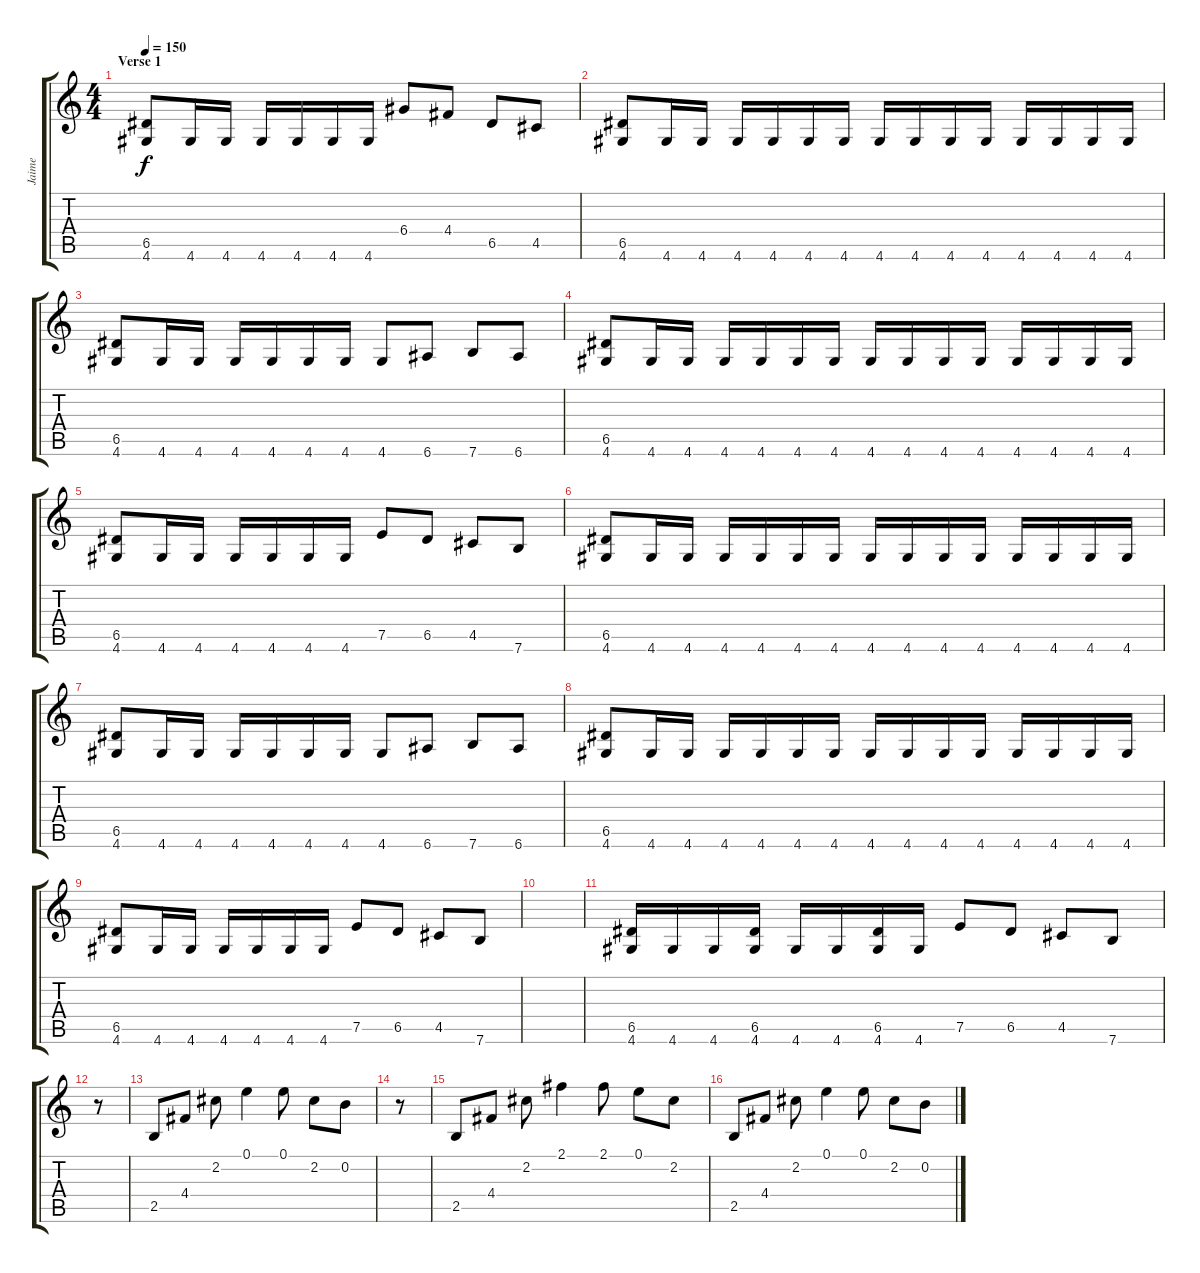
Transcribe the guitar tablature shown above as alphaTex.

\track ("Jaime" "Jaime") {instrument distortionguitar}
\staff {score tabs}
\tuning (E4 B3 G3 D3 A2 E2) {hide}
\ts (4 4)
\section ("" "Verse 1")
\tempo 150
\clef g2
\ks c
(6.5 4.6).8{dy f} 4.6.16 4.6.16 4.6.16 4.6.16 4.6.16 4.6.16 6.4.8 4.4.8 6.5.8 4.5.8 |
(6.5 4.6).8 4.6.16 4.6.16 4.6.16 4.6.16 4.6.16 4.6.16 4.6.16 4.6.16 4.6.16 4.6.16 4.6.16 4.6.16 4.6.16 4.6.16 |
(6.5 4.6).8 4.6.16 4.6.16 4.6.16 4.6.16 4.6.16 4.6.16 4.6.8 6.6.8 7.6.8 6.6.8 |
(6.5 4.6).8 4.6.16 4.6.16 4.6.16 4.6.16 4.6.16 4.6.16 4.6.16 4.6.16 4.6.16 4.6.16 4.6.16 4.6.16 4.6.16 4.6.16 |
(6.5 4.6).8 4.6.16 4.6.16 4.6.16 4.6.16 4.6.16 4.6.16 7.5.8 6.5.8 4.5.8 7.6.8 |
(6.5 4.6).8 4.6.16 4.6.16 4.6.16 4.6.16 4.6.16 4.6.16 4.6.16 4.6.16 4.6.16 4.6.16 4.6.16 4.6.16 4.6.16 4.6.16 |
(6.5 4.6).8 4.6.16 4.6.16 4.6.16 4.6.16 4.6.16 4.6.16 4.6.8 6.6.8 7.6.8 6.6.8 |
(6.5 4.6).8 4.6.16 4.6.16 4.6.16 4.6.16 4.6.16 4.6.16 4.6.16 4.6.16 4.6.16 4.6.16 4.6.16 4.6.16 4.6.16 4.6.16 |
(6.5 4.6).8 4.6.16 4.6.16 4.6.16 4.6.16 4.6.16 4.6.16 7.5.8 6.5.8 4.5.8 7.6.8 |
|
(6.5 4.6).16 4.6.16 4.6.16 (6.5 4.6).16 4.6.16 4.6.16 (6.5 4.6).16 4.6.16 7.5.8 6.5.8 4.5.8 7.6.8 |
r.8 |
2.5.8 4.4.8 2.2.8 0.1.4 0.1.8 2.2.8 0.2.8 |
r.8 |
2.5.8 4.4.8 2.2.8 2.1.4 2.1.8 0.1.8 2.2.8 |
2.5.8 4.4.8 2.2.8 0.1.4 0.1.8 2.2.8 0.2.8
